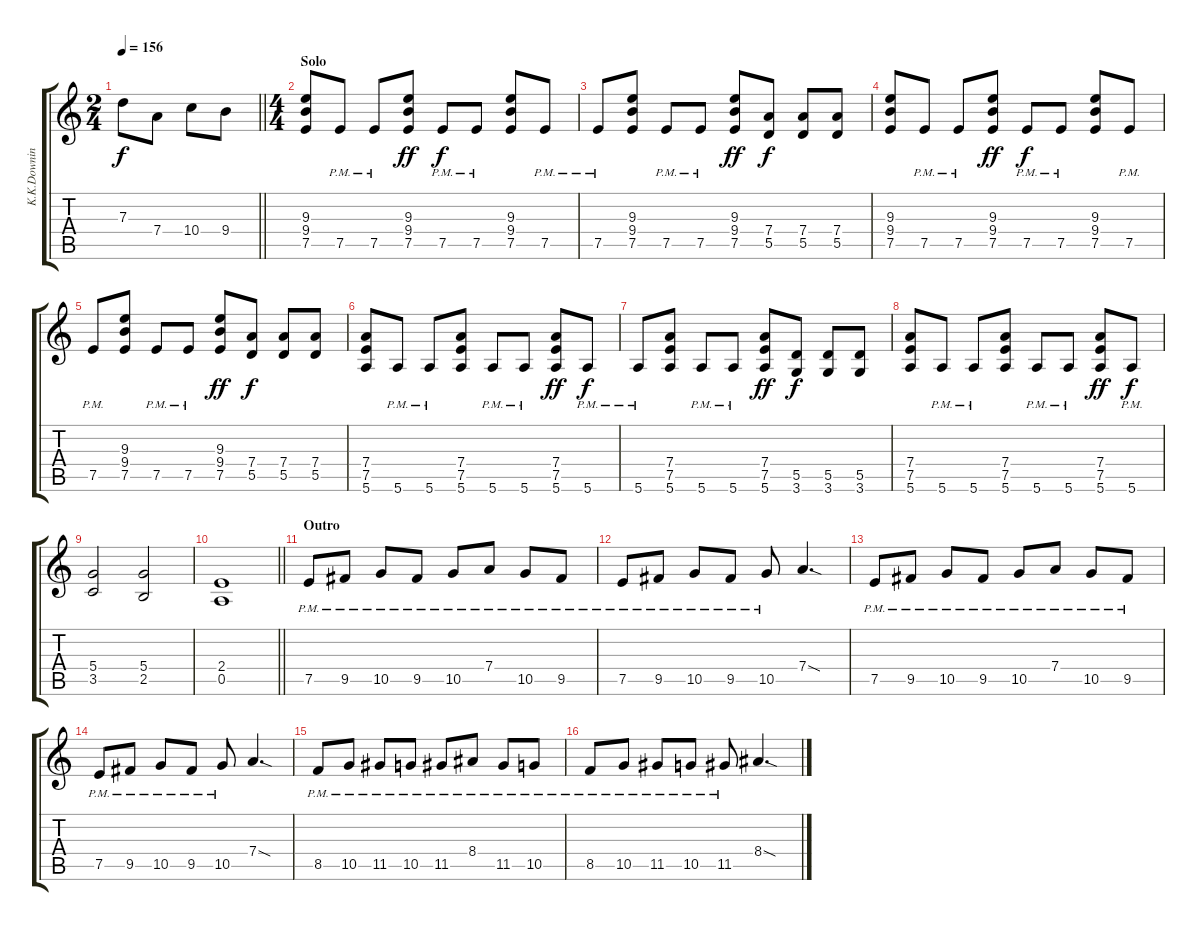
\track ("K.K.Downing" "K.K.Downin") {instrument distortionguitar}
\staff {score tabs}
\tuning (E4 B3 G3 D3 A2 E2) {hide}
\ts (2 4)
\tempo 156
\clef g2
\barLineRight lightlight
\ks c
7.3.8{dy f} 7.4.8 10.4.8 9.4.8 |
\ts (4 4)
\section ("" "Solo")
(9.3 9.4 7.5).8 7.5{pm}.8 7.5{pm}.8 (9.3 9.4 7.5).8{dy ff} 7.5{pm}.8{dy f} 7.5{pm}.8 (9.3 9.4 7.5).8 7.5{pm}.8 |
7.5{pm}.8 (9.3 9.4 7.5).8 7.5{pm}.8 7.5{pm}.8 (9.3 9.4 7.5).8{dy ff} (7.4 5.5).8{dy f} (7.4 5.5).8 (7.4 5.5).8 |
(9.3 9.4 7.5).8 7.5{pm}.8 7.5{pm}.8 (9.3 9.4 7.5).8{dy ff} 7.5{pm}.8{dy f} 7.5{pm}.8 (9.3 9.4 7.5).8 7.5{pm}.8 |
7.5{pm}.8 (9.3 9.4 7.5).8 7.5{pm}.8 7.5{pm}.8 (9.3 9.4 7.5).8{dy ff} (7.4 5.5).8{dy f} (7.4 5.5).8 (7.4 5.5).8 |
(7.4 7.5 5.6).8 5.6{pm}.8 5.6{pm}.8 (7.4 7.5 5.6).8 5.6{pm}.8 5.6{pm}.8 (7.4 7.5 5.6).8{dy ff} 5.6{pm}.8{dy f} |
5.6{pm}.8 (7.4 7.5 5.6).8 5.6{pm}.8 5.6{pm}.8 (7.4 7.5 5.6).8{dy ff} (5.5 3.6).8{dy f} (5.5 3.6).8 (5.5 3.6).8 |
(7.4 7.5 5.6).8 5.6{pm}.8 5.6{pm}.8 (7.4 7.5 5.6).8 5.6{pm}.8 5.6{pm}.8 (7.4 7.5 5.6).8{dy ff} 5.6{pm}.8{dy f} |
(5.4 3.5).2 (5.4 2.5).2 |
\barLineRight lightlight
(2.4 0.5).1 |
\section ("" "Outro")
7.5{pm}.8 9.5{pm}.8 10.5{pm}.8 9.5{pm}.8 10.5{pm}.8 7.4{pm}.8 10.5{pm}.8 9.5{pm}.8 |
7.5{pm}.8 9.5{pm}.8 10.5{pm}.8 9.5{pm}.8 10.5{pm}.8 7.4{sod}.4{d} |
7.5{pm}.8 9.5{pm}.8 10.5{pm}.8 9.5{pm}.8 10.5{pm}.8 7.4{pm}.8 10.5{pm}.8 9.5{pm}.8 |
7.5{pm}.8 9.5{pm}.8 10.5{pm}.8 9.5{pm}.8 10.5{pm}.8 7.4{sod}.4{d} |
8.5{pm}.8 10.5{pm}.8 11.5{pm}.8 10.5{pm}.8 11.5{pm}.8 8.4{pm}.8 11.5{pm}.8 10.5{pm}.8 |
8.5{pm}.8 10.5{pm}.8 11.5{pm}.8 10.5{pm}.8 11.5{pm}.8 8.4{sod}.4{d}
